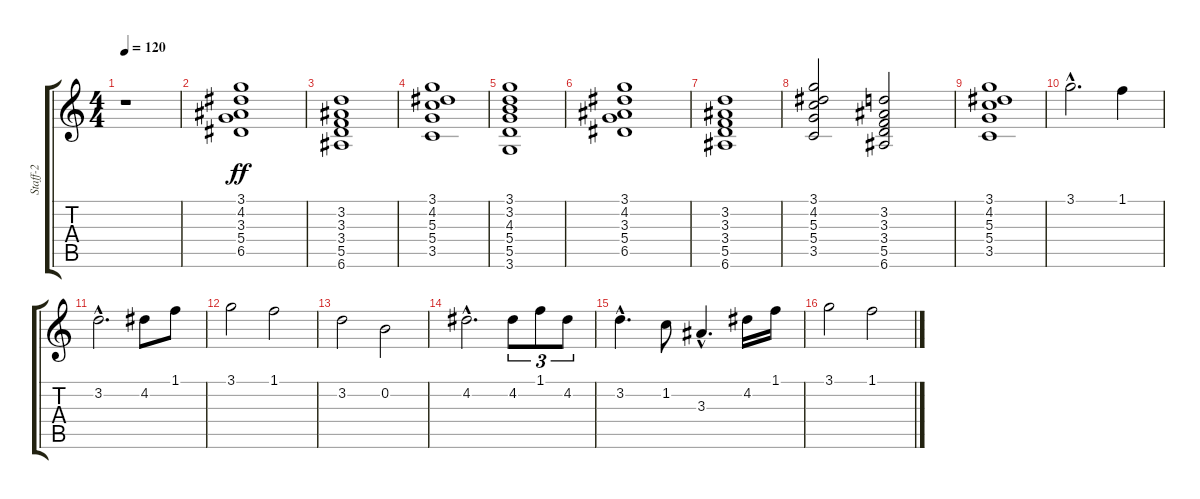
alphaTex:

\track ("Staff-2" "Staff-2") {instrument overdrivenguitar}
\staff {score tabs}
\tuning (E4 B3 G3 D3 A2 E2) {hide}
\ts (4 4)
\tempo 120
\clef g2
\ks c
r.1{dy ff} |
(3.1 4.2 3.3 5.4 6.5).1{volume 10 instrument stringensemble1} |
(3.2 3.3 3.4 5.5 6.6).1 |
(3.1 4.2 5.3 5.4 3.5).1 |
(3.1 3.2 4.3 5.4 5.5 3.6).1 |
(3.1 4.2 3.3 5.4 6.5).1 |
(3.2 3.3 3.4 5.5 6.6).1 |
(3.1 4.2 5.3 5.4 3.5).2 (3.2 3.3 3.4 5.5 6.6).2 |
(3.1 4.2 5.3 5.4 3.5).1 |
3.1{hac}.2{d balance 2 instrument overdrivenguitar} 1.1.4 |
3.2{hac}.2{d} 4.2.8 1.1.8 |
3.1.2 1.1.2 |
3.2.2 0.2.2 |
4.2{hac}.2{d} 4.2.8{tu (3 2)} 1.1.8{tu (3 2)} 4.2.8{tu (3 2)} |
3.2{hac}.4{d} 1.2.8 3.3{hac}.4{d} 4.2.16 1.1.16 |
3.1.2 1.1.2
